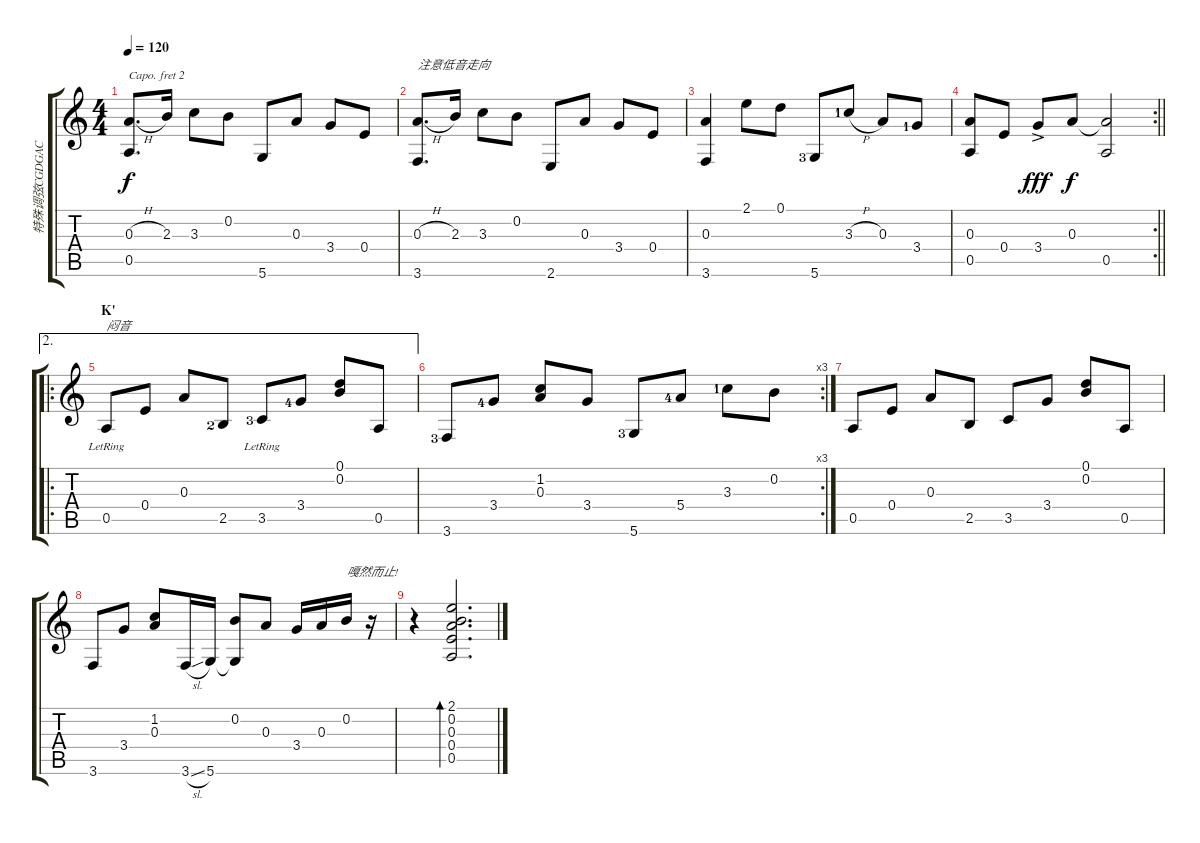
\track ("特殊调弦CGDGAC夹2品" "特殊调弦CGDGAC") {instrument acousticguitarsteel}
\staff {score tabs}
\capo 2
\tuning (C4 A3 G3 D3 G2 C2) {hide}
\ts (4 4)
\tempo 120
\clef g2
\ks c
(0.3{h} 0.5).8{d dy f} 2.3.16 3.3.8 0.2.8 5.6.8 0.3.8 3.4.8 0.4.8 |
(0.3{h} 3.6).8{d txt "注意低音走向"} 2.3.16 3.3.8 0.2.8 2.6.8 0.3.8 3.4.8 0.4.8 |
(0.3 3.6).4 2.1.8 0.1.8 5.6{lf 4}.8 3.3{h lf 2}.8 0.3.8 3.4{lf 2}.8 |
\rc 2
\barLineRight lightlight
(0.3 0.5).8 0.4.8 3.4{ac}.8{dy fff} 0.3.8{dy f} (0.3{t} 0.5).2 |
\ae 2
\ro
\section ("" "K'")
0.5{lr}.8{txt "闷音"} 0.4.8 0.3.8 2.5{lf 3}.8 3.5{lr lf 4}.8 3.4{lf 5}.8 (0.1 0.2).8 0.5.8 |
\rc 3
3.6{lf 4}.8 3.4{lf 5}.8 (1.2 0.3).8 3.4.8 5.6{lf 4}.8 5.4{lf 5}.8 3.3{lf 2}.8 0.2.8 |
0.5.8 0.4.8 0.3.8 2.5.8 3.5.8 3.4.8 (0.1 0.2).8 0.5.8 |
3.6.8 3.4.8 (1.2 0.3).8 3.6{sl}.16 5.6.16 (0.2 5.6{t}).8 0.3.8 3.4.16 0.3.16 0.2.16{txt "嘎然而止!"} r.16 |
r.4 (2.1 0.2 0.3 0.4 0.5).2{d bd 480}
